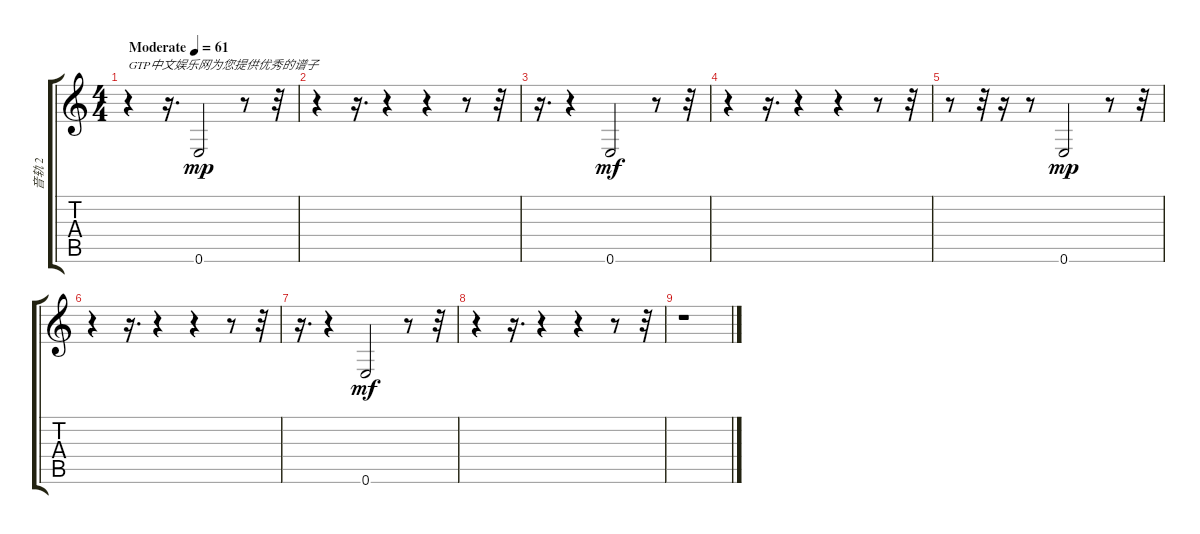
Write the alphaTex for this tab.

\track ("音轨 2" "音轨 2") {instrument electricbassfinger}
\staff {score tabs}
\tuning (E4 B3 G3 D3 A2 E2) {hide}
\ts (4 4)
\tempo (61 "Moderate")
\clef g2
\ks c
r.4{txt "GTP中文娱乐网为您提供优秀的谱子" dy mp instrument electricbassfinger} r.16{d} 0.6.2 r.8 r.32 |
r.4 r.16{d} r.4 r.4 r.8 r.32 |
r.16{d} r.4 0.6.2{dy mf} r.8 r.32 |
r.4 r.16{d} r.4 r.4 r.8 r.32 |
r.8 r.32 r.16 r.8 0.6.2{dy mp} r.8 r.32 |
r.4 r.16{d} r.4 r.4 r.8 r.32 |
r.16{d} r.4 0.6.2{dy mf} r.8 r.32 |
r.4 r.16{d} r.4 r.4 r.8 r.32 |
r.1
